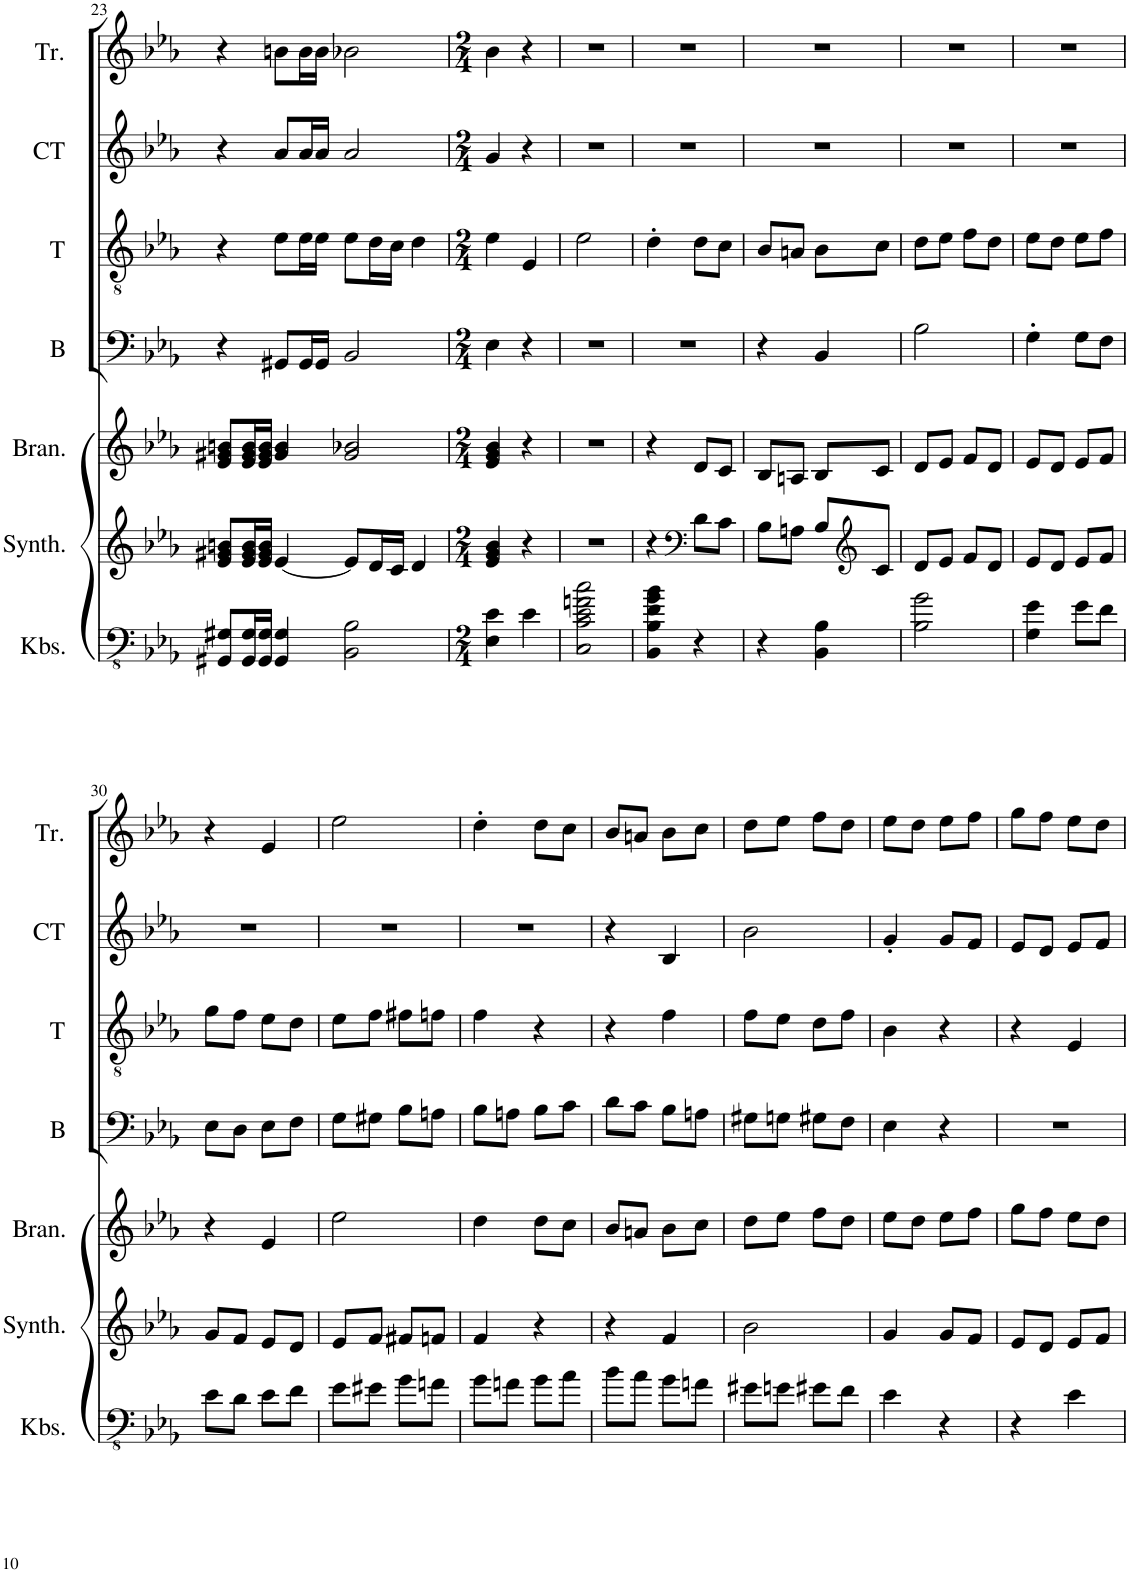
**kern	**kern	**kern	**kern	**kern	**kern	**kern
*part7	*part6	*part5	*part4	*part3	*part2	*part1
*staff7	*staff6	*staff5	*staff4	*staff3	*staff2	*staff1
*I"Kontrabasse,  Strings-L1	*I"Synthesizer,  Strings-R2	*I"Bratschen,  Strings-R1	*I"Bass	*I"Tenor	*I"Countertenor	*I"Treble
*I'Kbs.	*I'Synth.	*I'Bran.	*I'B	*I'T	*I'CT	*I'Tr.
!!LO:PB:g=z
*clefFv4	*clefG2	*clefG2	*clefF4	*clefGv2	*clefG2	*clefG2
*	*	*	*	*ITrd4c7	*ITrd1c2	*ITrd-7c-12
*k[b-e-a-]	*k[b-e-a-]	*k[b-e-a-]	*k[b-e-a-]	*k[b-e-a-]	*k[b-e-a-]	*k[b-e-a-]
*M4/4	*M4/4	*M4/4	*M4/4	*M4/4	*M4/4	*M4/4
*met(c)	*met(c)	*met(c)	*met(c)	*met(c)	*met(c)	*met(c)
=23	=23	=23	=23	=23	=23	=23
8GGG#X/ 8GG#X/L	8e-/ 8g#X/ 8bn/L	8e-/ 8g#X/ 8bn/L	4r	4r	4r	4r
16GGG#/ 16GG#/L	16e-/ 16g#/ 16b/L	16e-/ 16g#/ 16b/L	.	.	.	.
16GGG#/ 16GG#/JJ	16e-/ 16g#/ 16b/JJ	16e-/ 16g#/ 16b/JJ	.	.	.	.
4GGG#/ 4GG#/	[4e-/	4g#/ 4b/	8GG#X/L	8e-\L	8a-/L	8bn\L
.	.	.	16GG#/L	16e-\L	16a-/L	16b\L
.	.	.	16GG#/JJ	16e-\JJ	16a-/JJ	16b\JJ
2BBB-\ 2BB-\	8e-/L]	2g#/ 2b-X/	2BB-/	8e-\L	2a-/	2b-X\
.	16d/L	.	.	16d\L	.	.
.	16c/JJ	.	.	16c\JJ	.	.
.	4d/	.	.	4d\	.	.
=24	=24	=24	=24	=24	=24	=24
*M2/4	*M2/4	*M2/4	*M2/4	*M2/4	*M2/4	*M2/4
4EE-\ 4E-\	4e-/ 4g/ 4b-/	4e-/ 4g/ 4b-/	4E-\	4e-\	4g/	4b-\
4E-\	4r	4r	4r	4E-/	4r	4r
=25	=25	=25	=25	=25	=25	=25
2CC\ 2C\ 2E-\ 2An\ 2e-\	2r	2r	2r	2e-\	2r	2r
=26	=26	=26	=26	=26	=26	=26
4BBB-\ 4BB-\ 4F\ 4B-\ 4d\	4r	4r	2r	4d'\	2r	2r
*	*clefF4	*	*	*	*	*
4r	8d\L	8d/L	.	8d\L	.	.
.	8c\J	8c/J	.	8c\J	.	.
=27	=27	=27	=27	=27	=27	=27
4r	8B-\L	8B-/L	4r	8B-/L	2r	2r
.	8An\J	8An/J	.	8An/J	.	.
4BBB-\ 4BB-\	8B-/L	8B-/L	4BB-/	8B-\L	.	.
*	*clefG2	*	*	*	*	*
.	8c/J	8c/J	.	8c\J	.	.
=28	=28	=28	=28	=28	=28	=28
2BB-\ 2B-\	8d/L	8d/L	2B-\	8d\L	2r	2r
.	8e-/J	8e-/J	.	8e-\J	.	.
.	8f/L	8f/L	.	8f\L	.	.
.	8d/J	8d/J	.	8d\J	.	.
=29	=29	=29	=29	=29	=29	=29
4GG\ 4G\	8e-/L	8e-/L	4G'\	8e-\L	2r	2r
.	8d/J	8d/J	.	8d\J	.	.
8G\L	8e-/L	8e-/L	8G\L	8e-\L	.	.
8F\J	8f/J	8f/J	8F\J	8f\J	.	.
!!LO:LB:g=z
=30	=30	=30	=30	=30	=30	=30
8E-\L	8g/L	4r	8E-\L	8g\L	2r	4r
8D\J	8f/J	.	8D\J	8f\J	.	.
8E-\L	8e-/L	4e-/	8E-\L	8e-\L	.	4e-/
8F\J	8d/J	.	8F\J	8d\J	.	.
=31	=31	=31	=31	=31	=31	=31
8G\L	8e-/L	2ee-\	8G\L	8e-\L	2r	2ee-\
8G#X\J	8f/J	.	8G#X\J	8f\J	.	.
8B-\L	8f#X/L	.	8B-\L	8f#X\L	.	.
8An\J	8fn/J	.	8An\J	8fn\J	.	.
=32	=32	=32	=32	=32	=32	=32
8B-\L	4f/	4dd\	8B-\L	4f\	2r	4dd'\
8An\J	.	.	8An\J	.	.	.
8B-\L	4r	8dd\L	8B-\L	4r	.	8dd\L
8c\J	.	8cc\J	8c\J	.	.	8cc\J
=33	=33	=33	=33	=33	=33	=33
8d\L	4r	8b-/L	8d\L	4r	4r	8b-/L
8c\J	.	8an/J	8c\J	.	.	8an/J
8B-\L	4f/	8b-\L	8B-\L	4f\	4B-/	8b-\L
8An\J	.	8cc\J	8An\J	.	.	8cc\J
=34	=34	=34	=34	=34	=34	=34
8G#X\L	2b-\	8dd\L	8G#X\L	8f\L	2b-\	8dd\L
8Gn\J	.	8ee-\J	8Gn\J	8e-\J	.	8ee-\J
8G#X\L	.	8ff\L	8G#X\L	8d\L	.	8ff\L
8F\J	.	8dd\J	8F\J	8f\J	.	8dd\J
=35	=35	=35	=35	=35	=35	=35
4E-\	4g/	8ee-\L	4E-\	4B-\	4g'/	8ee-\L
.	.	8dd\J	.	.	.	8dd\J
4r	8g/L	8ee-\L	4r	4r	8g/L	8ee-\L
.	8f/J	8ff\J	.	.	8f/J	8ff\J
=36	=36	=36	=36	=36	=36	=36
4r	8e-/L	8gg\L	2r	4r	8e-/L	8gg\L
.	8d/J	8ff\J	.	.	8d/J	8ff\J
4E-\	8e-/L	8ee-\L	.	4E-/	8e-/L	8ee-\L
.	8f/J	8dd\J	.	.	8f/J	8dd\J
=	=	=	=	=	=	=
*-	*-	*-	*-	*-	*-	*-
